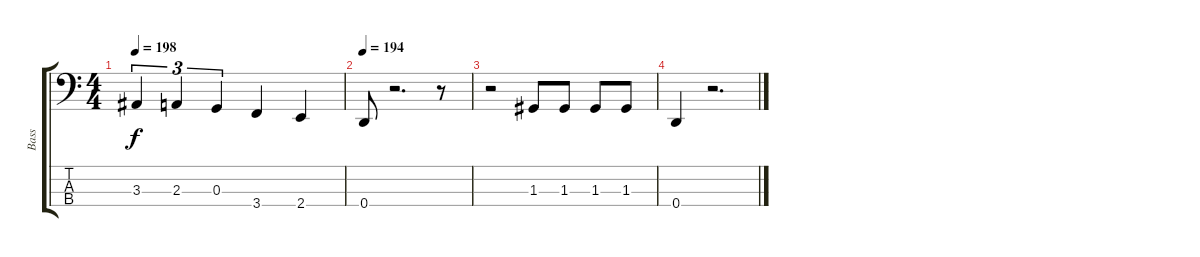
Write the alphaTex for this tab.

\track ("Bass" "Bass") {instrument electricbasspick}
\staff {score tabs}
\tuning (F2 C2 G1 D1) {hide}
\ts (4 4)
\tempo 198
\clef f4
\ks c
3.3.4{tu (3 2) dy f} 2.3.4{tu (3 2)} 0.3.4{tu (3 2)} 3.4.4 2.4.4 |
\tempo 194
0.4.8 r.2{d} r.8 |
r.2 1.3.8 1.3.8 1.3.8 1.3.8 |
0.4.4 r.2{d}
